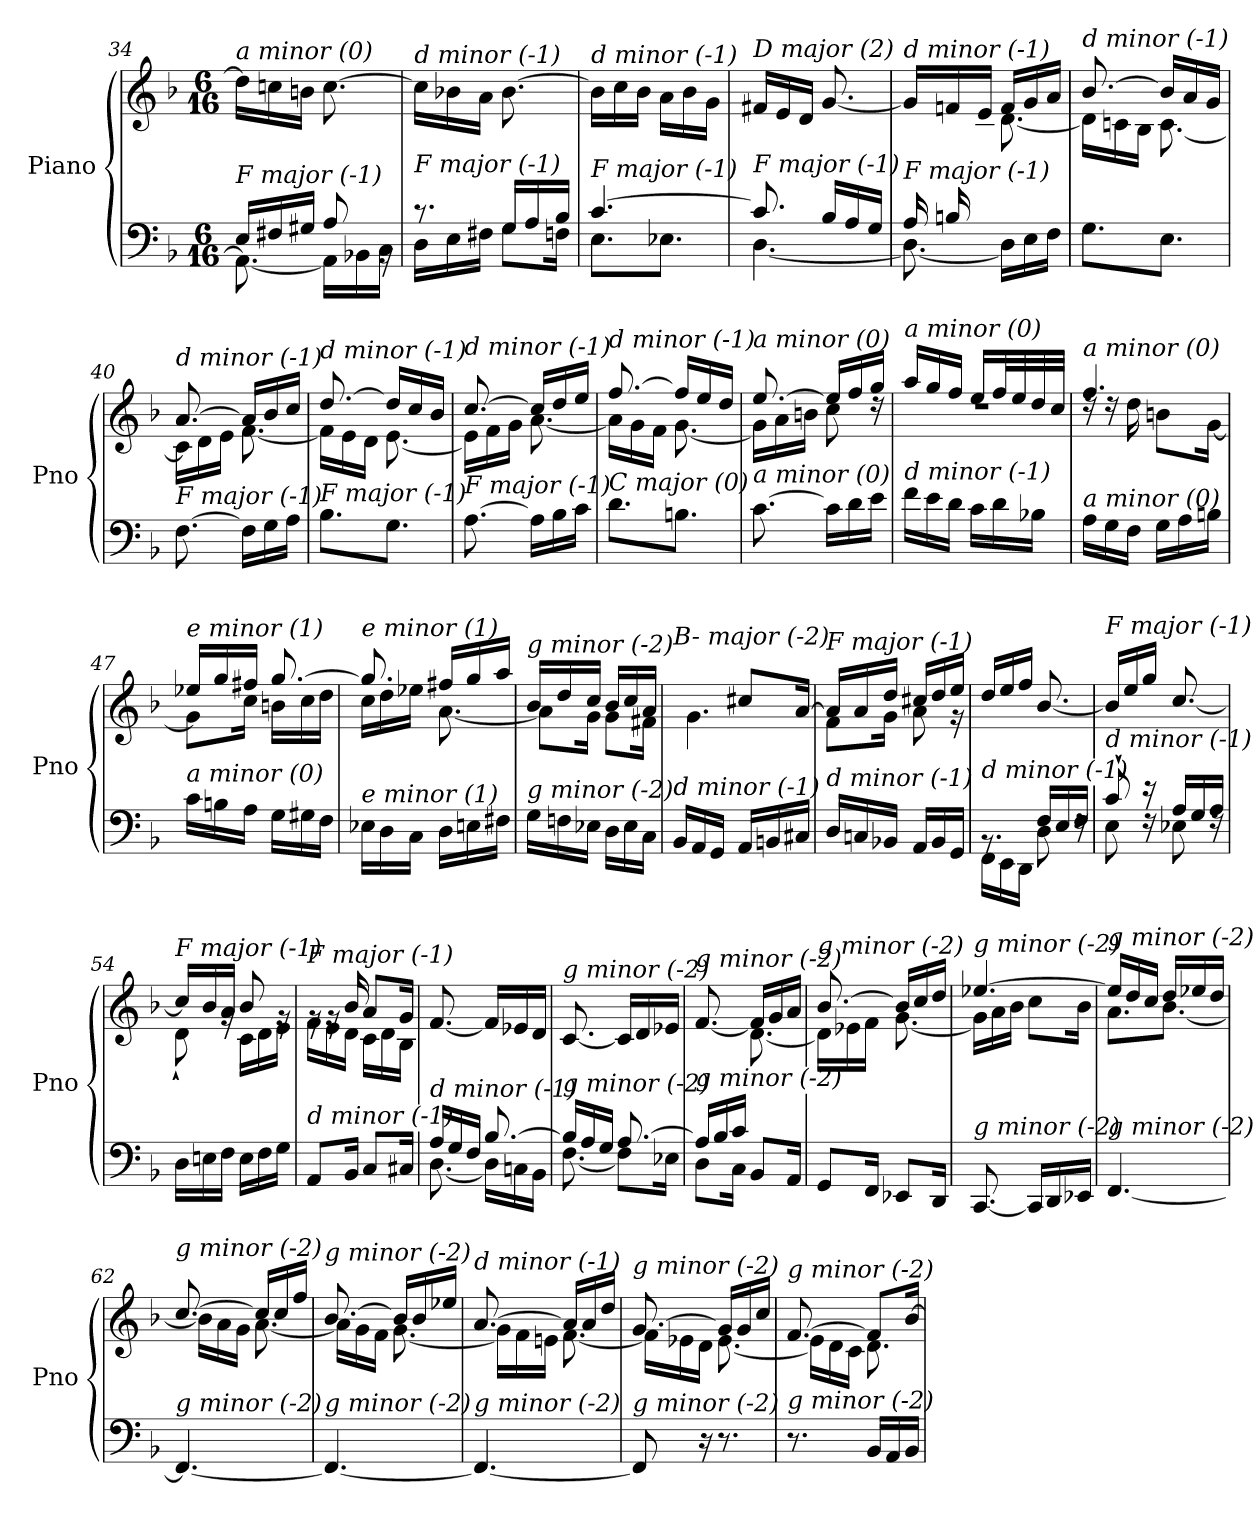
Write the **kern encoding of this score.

**kern	**kern
*part1	*part1
*staff2	*staff1
*I"Piano	*
*I'Pno	*
*clefF4	*clefG2
*k[b-]	*k[b-]
*M6/16	*M6/16
=34	=34
*^	*
!	!	!LO:TX:i:t=a minor (0)
!LO:TX:i:t=F major (-1)	!	!
16E/LL	8.AA\_	16dd\LL]
16F#X/	.	16ccn\
16G#X/JJ	.	16bn\JJ
8A/	16AA\LL]	[8.cc\
.	16BB-X\	.
16rBB	16C\JJ	.
=35	=35	=35
!	!	!LO:TX:i:t=d minor (-1)
!LO:TX:i:t=F major (-1)	!	!
8.r	16D\LL	16cc\LL]
.	16E\	16b-X\
.	16F#X\JJ	16a\JJ
16G/LL	8G\L	[8.b-\
16A/	.	.
16B-/JJ	16Fn\Jk	.
=36	=36	=36
!	!	!LO:TX:i:t=d minor (-1)
!LO:TX:i:t=F major (-1)	!	!
[4.c/	8.E\L	16b-\LL]
.	.	16cc\
.	.	16b-\JJ
.	8.E-X\J	16a\LL
.	.	16b-\
.	.	16g\JJ
=37	=37	=37
!	!	!LO:TX:i:t=D major (2)
!LO:TX:i:t=F major (-1)	!	!
8.c/]	[4.D\	16f#X/LL
.	.	16e/
.	.	16d/JJ
16B-/LL	.	[8.g/
16A/	.	.
16G/JJ	.	.
!!LO:LB:g=z
=38	=38	=38
*	*	*^
!	!	!LO:TX:i:t=d minor (-1)	!
!LO:TX:i:t=F major (-1)	!	!	!
16A/LL	8.D\_	16g/LL]	8ryy
16Bn/	.	16fn/	.
4ryy	.	16e/JJ	16c#X\JJ
.	16D\LL]	16f/LL	[8.d\
.	16E\	16g/	.
.	16F\JJ	16a/JJ	.
=39	=39	=39	=39
!	!	!LO:TX:i:t=d minor (-1)	!
!LO:TX:i:t=F major (-1)	!	!	!
*v	*v	*	*
8.G\L	[8.b-/	16d\LL]
.	.	16cn\
.	.	16B-\JJ
8.E\J	16b-/LL]	[8.c\
.	16a/	.
.	16g/JJ	.
=40	=40	=40
!	!LO:TX:i:t=d minor (-1)	!
!LO:TX:i:t=F major (-1)	!	!
[8.F\	[8.a/	16c\LL]
.	.	16d\
.	.	16e\JJ
16F\LL]	16a/LL]	[8.f\
16G\	16b-/	.
16A\JJ	16cc/JJ	.
=41	=41	=41
!	!LO:TX:i:t=d minor (-1)	!
!LO:TX:i:t=F major (-1)	!	!
8.B-\L	[8.dd/	16f\LL]
.	.	16e\
.	.	16d\JJ
8.G\J	16dd/LL]	[8.e\
.	16cc/	.
.	16b-/JJ	.
=42	=42	=42
!	!LO:TX:i:t=d minor (-1)	!
!LO:TX:i:t=F major (-1)	!	!
[8.A\	[8.cc/	16e\LL]
.	.	16f\
.	.	16g\JJ
16A\LL]	16cc/LL]	[8.a\
16B-\	16dd/	.
16c\JJ	16ee/JJ	.
=43	=43	=43
!	!LO:TX:i:t=d minor (-1)	!
!LO:TX:i:t=C major (0)	!	!
8.d\L	[8.ff/	16a\LL]
.	.	16g\
.	.	16f\JJ
8.Bn\J	16ff/LL]	[8.g\
.	16ee/	.
.	16dd/JJ	.
!!LO:LB:g=z	!!
=44	=44	=44
!	!LO:TX:i:t=a minor (0)	!
!LO:TX:i:t=a minor (0)	!	!
[8.c\	[8.ee/	16g\LL]
.	.	16a\
.	.	16bn\JJ
16c\LL]	16ee/LL]	8cc\
16d\	16ff/	.
16e\JJ	16gg/JJ	16rdd
=45	=45	=45
!	!LO:TX:i:t=a minor (0)	!
!LO:TX:i:t=d minor (-1)	!	!
16f\LL	16aa/LL	4.rdd
16e\	16gg/	.
16d\JJ	16ff/JJ	.
16c\LL	16ee/LL	.
16d\	32ff/L	.
.	32ee/	.
16B-X\JJ	32dd/	.
.	32cc/JJJ	.
=46	=46	=46
!	!LO:TX:i:t=a minor (0)	!
!LO:TX:i:t=a minor (0)	!	!
16A\LL	4.ff/	16rdd
16G\	.	16rdd
16F\JJ	.	16dd\
16G\LL	.	8bn\L
16A\	.	.
16Bn\JJ	.	[16g\Jk
=47	=47	=47
!	!LO:TX:i:t=e minor (1)	!
!LO:TX:i:t=a minor (0)	!	!
16c\LL	16ee-X/LL	8g\L]
16Bn\	16gg/	.
16A\JJ	16ff#X/JJ	16cc\Jk
16G\LL	[8.gg/	16bn\LL
16G#Xi\	.	16cc\
16F\JJ	.	16dd\JJ
=48	=48	=48
!	!LO:TX:i:t=e minor (1)	!
!LO:TX:i:t=e minor (1)	!	!
16E-X\LL	8.gg/]	16cc\LL
16D\	.	16dd\
16C\JJ	.	16ee-X\JJ
16D\LL	16ff#X/LL	[8.a\
16En\	16gg/	.
16F#X\JJ	16aa/JJ	.
!!LO:LB:g=z	!!
=49	=49	=49
!	!LO:TX:i:t=g minor (-2)	!
!LO:TX:i:t=g minor (-2)	!	!
16G\LL	16b-/LL	8a\L]
16Fn\	16dd/	.
16E-X\JJ	16cc/JJ	16g\Jk
16D\LL	16b-/LL	8g\L
16E-\	16cc/	.
16C\JJ	16a/JJ	16f#X\Jk
=50	=50	=50
!	!LO:TX:i:t=B- major (-2)	!
!LO:TX:i:t=d minor (-1)	!	!
16BB-/LL	8g/Lyy	4.g\
16AA/	.	.
16GG/JJ	16ee-X/Jk	.
16AA/LL	8cc#X/L	.
16BBn/	.	.
16C#X/JJ	[16a/Jk	.
=51	=51	=51
!	!LO:TX:i:t=F major (-1)	!
!LO:TX:i:t=d minor (-1)	!	!
16D/LL	16a/LL]	8f\L
16Cn/	16a/	.
16BB-X/JJ	16dd/JJ	16g\Jk
16AA/LL	16cc#X/LL	8a\
16BB-/	16dd/	.
16GG/JJ	16ee/JJ	16r
=52	=52	=52
*^	*	*
!	!	!LO:TX:i:t=F major (-1)	!
!LO:TX:i:t=d minor (-1)	!	!	!
*	*	*v	*v
8.rBB	16FF\LL	16dd/LL
.	16EE\	16ee/
.	16DD\JJ	16ff/JJ
16F/LL	8D\	[8.b-/
16E/	.	.
16F/JJ	16rF	.
=53	=53	=53
!	!	!LO:TX:i:t=F major (-1)
!LO:TX:i:t=d minor (-1)	!	!
8c`/	8E\	16b-/LL]
.	.	16ee/
16r	16rF	16gg/JJ
16A/LL	8E-X\	[8.cc/
16G/	.	.
16A/JJ	16rF	.
=54	=54	=54
*	*	*^
!	!	!LO:TX:i:t=F major (-1)	!
!LO:TX:i:t=d minor (-1)	!	!	!
*v	*v	*	*
16D\LL	16cc/LL]	8d`\
16En\	16b-/	.
16F\JJ	16a/JJ	16rg
16E\LL	8b-/	16c\LL
16F\	.	16d\
16G\JJ	16rg	16e\JJ
!!LO:LB:g=z	!!
=55	=55	=55
!	!LO:TX:i:t=F major (-1)	!
!LO:TX:i:t=d minor (-1)	!	!
8AA/L	16rg	16f\LL
.	16rg	16e\
16BB-/Jk	16b-/	16d\JJ
8C/L	8a/L	16c\LL
.	.	16d\
16C#X/Jk	16g/Jk	16B-\JJ
=56	=56	=56
*^	*	*
!	!	!LO:TX:i:t=B- major (-2)	!
!LO:TX:i:t=d minor (-1)	!	!	!
*	*	*v	*v
16A/LL	[8.D\	[8.f/
16G/	.	.
16F/JJ	.	.
[8.B-/	16D\LL]	16f/LL]
.	16Cn\	16e-X/
.	16BB-\JJ	16d/JJ
=57	=57	=57
!	!	!LO:TX:i:t=g minor (-2)
!LO:TX:i:t=g minor (-2)	!	!
16B-/LL]	[8.F\	[8.c/
16A/	.	.
16G/JJ	.	.
[8.A/	8F\L]	16c/LL]
.	.	16d/
.	16E-X\Jk	16e-X/JJ
=58	=58	=58
*	*^	*^
*	*	*	*	*^
!	!	!	!LO:TX:i:t=g minor (-2)	!	!
!LO:TX:i:t=g minor (-2)	!	!	!	!	!
8.ryy	16A/LL]	8D\L	[8.f/	8.ryy	8.ryy
.	16B-/	.	.	.	.
.	16c/JJ	16C\Jk	.	.	.
8.ryy	8BB-/L	8.ryy	16f/LL]	[8.d\	8.ryy
.	.	.	16g/	.	.
.	16AA/Jk	.	16a/JJ	.	.
*	*v	*v	*	*	*
*	*	*	*v	*v
=59	=59	=59	=59
!	!	!LO:TX:i:t=g minor (-2)	!
!LO:TX:i:t=g minor (-2)	!	!	!
*v	*v	*	*
8GG/L	[8.b-/	16d\LL]
.	.	16e-X\
16FF/Jk	.	16f\JJ
8EE-X/L	16b-/LL]	[8.g\
.	16cc/	.
16DD/Jk	16dd/JJ	.
=60	=60	=60
!	!LO:TX:i:t=g minor (-2)	!
!LO:TX:i:t=g minor (-2)	!	!
[8.CC/	[4.ee-X/	16g\LL]
.	.	16a\
.	.	16b-\JJ
16CC/LL]	.	8cc\L
16DD/	.	.
16EE-X/JJ	.	16b-\Jk
!!LO:LB:g=z	!!
=61	=61	=61
!	!LO:TX:i:t=g minor (-2)	!
!LO:TX:i:t=g minor (-2)	!	!
[4.FF/	16ee-/LL]	8.a\L
.	16dd/	.
.	16cc/JJ	.
.	16dd/LL	[8.b-\J
.	16ee-X/	.
.	16dd/JJ	.
=62	=62	=62
!	!LO:TX:i:t=g minor (-2)	!
!LO:TX:i:t=g minor (-2)	!	!
4.FF/_	[8.cc/	16b-\LL]
.	.	16a\
.	.	16g\JJ
.	16cc/LL]	[8.a\
.	16cc/	.
.	16ff/JJ	.
=63	=63	=63
!	!LO:TX:i:t=g minor (-2)	!
!LO:TX:i:t=g minor (-2)	!	!
4.FF/_	[8.b-/	16a\LL]
.	.	16g\
.	.	16f\JJ
.	16b-/LL]	[8.g\
.	16b-/	.
.	16ee-X/JJ	.
=64	=64	=64
!	!LO:TX:i:t=d minor (-1)	!
!LO:TX:i:t=g minor (-2)	!	!
4.FF/_	[8.a/	16g\LL]
.	.	16f\
.	.	16en\JJ
.	16a/LL]	[8.f\
.	16a/	.
.	16dd/JJ	.
=65	=65	=65
!	!LO:TX:i:t=g minor (-2)	!
!LO:TX:i:t=g minor (-2)	!	!
8FF/]	[8.g/	16f\LL]
.	.	16e-X\
16r	.	16d\JJ
8.r	16g/LL]	[8.e-\
.	16g/	.
.	16cc/JJ	.
=66	=66	=66
!	!LO:TX:i:t=g minor (-2)	!
!LO:TX:i:t=g minor (-2)	!	!
8.r	[8.f/	16e-\LL]
.	.	16d\
.	.	16c\JJ
16BB-/LL	8f/L]	8.d\
16AA/	.	.
16BB-/JJ	[16b-/Jk	.
*	*v	*v
=	=
*-	*-
